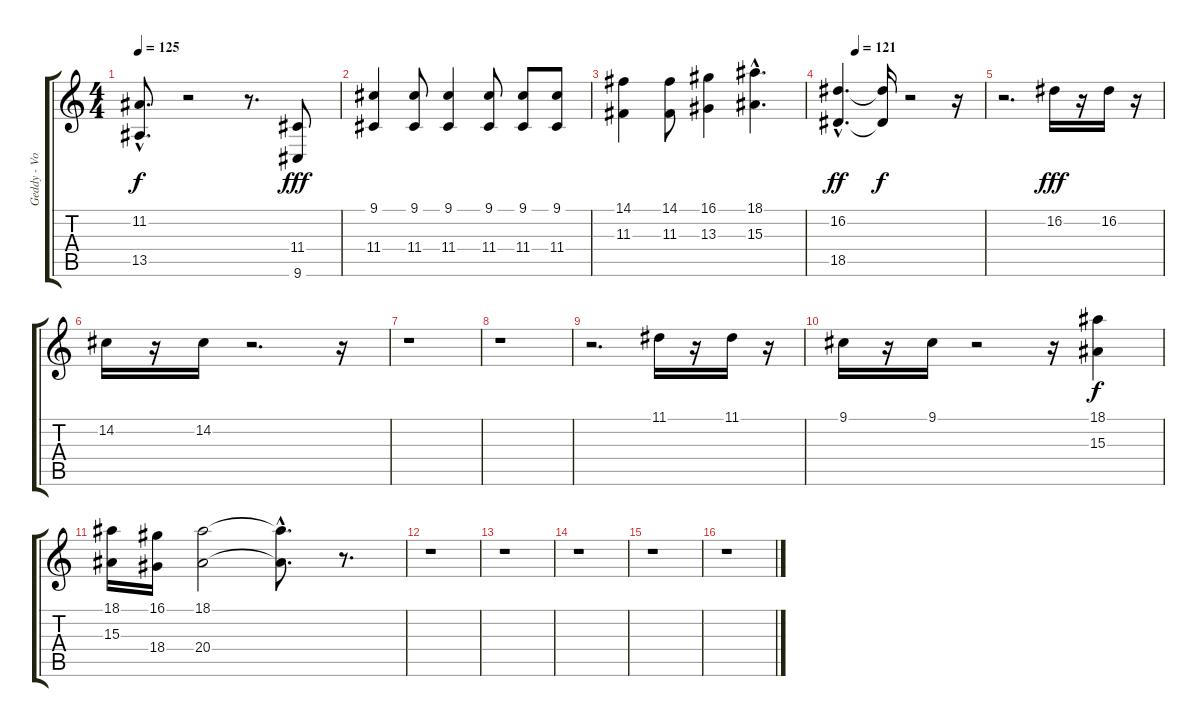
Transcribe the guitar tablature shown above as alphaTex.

\track ("Geddy - Voz" "Geddy - Vo") {instrument accordion}
\staff {score tabs}
\tuning (E4 B3 G3 D3 A2 E2) {hide}
\ts (4 4)
\tempo 125
\clef g2
\ks c
(11.2{hac t} 13.5{hac t}).8{d dy f} r.2 r.8{d} (11.4 9.6).8{dy fff} |
(9.1 11.4).4 (9.1 11.4).8 (9.1 11.4).4 (9.1 11.4).8 (9.1 11.4).8 (9.1 11.4).8 |
(14.1 11.3).4 (14.1 11.3).8 (16.1 13.3).4 (18.1{hac} 15.3{hac}).4{d} |
\tempo (121 0.125)
(16.2{hac} 18.5{hac}).4{d dy ff} (16.2{t} 18.5{t}).16{dy f} r.2 r.16 |
r.2{d} 16.2.16{dy fff} r.16 16.2.16 r.16 |
14.2.16 r.16 14.2.16 r.2{d} r.16 |
r.1 |
r.1 |
r.2{d} 11.1.16 r.16 11.1.16 r.16 |
9.1.16 r.16 9.1.16 r.2 r.16 (18.1 15.3).4{dy f} |
(18.1 15.3).16 (16.1 18.4).16 (18.1 20.4).2 (18.1{hac t} 20.4{hac t}).8{d} r.8{d} |
r.1 |
r.1 |
r.1 |
r.1 |
r.1
